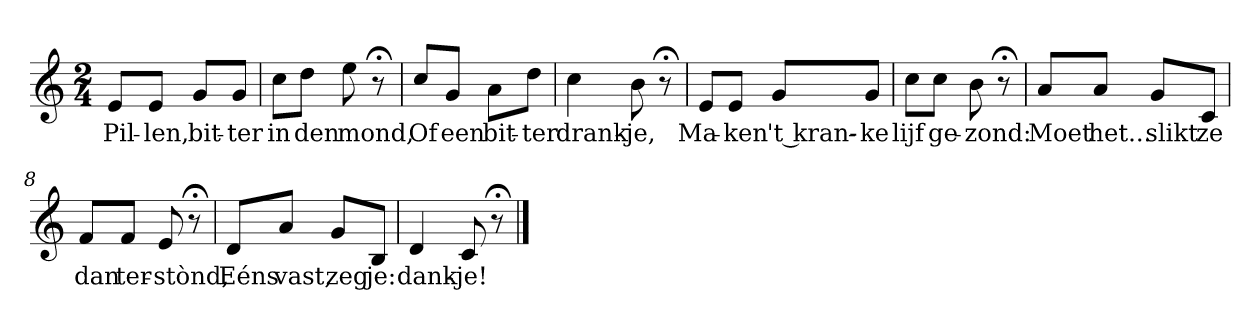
**kern	**text
*part1	*part1
*staff1	*staff1
*k[]	*
*C:	*
*M2/4	*
*MM120	*
=1	=1
8eL	Pil-
8eJ	-len,
8gL	bit-
8gJ	-ter
=2	=2
8ccL	in
8ddJ	den
8ee	mond,
8r;<	.
=3	=3
8ccL	Of
8gJ	een
8aL	bit-
8ddJ	-ter
=4	=4
4cc	drank-
8b	-je,
8r;<	.
=5	=5
8eL	Ma-
8eJ	-ken
8gL	't kran---
8gJ	-ke
=6	=6
8ccL	lijf
8ccJ	ge-
8b	-zond:
8r;<	.
=7	=7
8aL	Moet
8aJ	het...
8gL	slikt
8cJ	ze
=8	=8
8fL	dan
8fJ	ter-
8e	-stònd,
8r;<	.
=9	=9
8dL	Eéns
8aJ	vast,
8gL	zeg
8BJ	je:
=10	=10
4d	dank-
8c	-je!
8r;<	.
==	==
*-	*-
